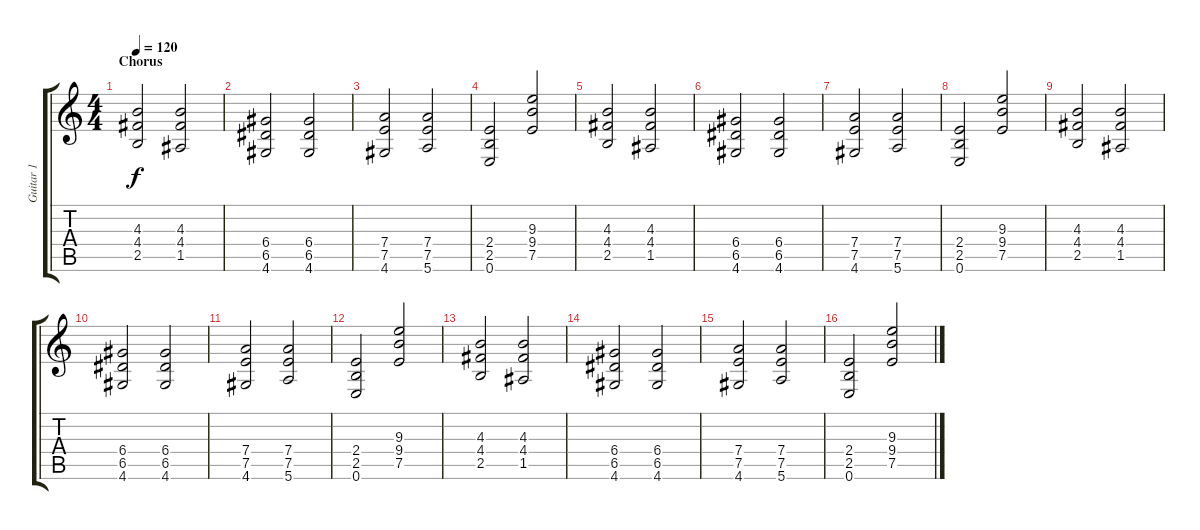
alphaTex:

\track ("Guitar 1" "Guitar 1") {instrument distortionguitar}
\staff {score tabs}
\tuning (E4 B3 G3 D3 A2 E2) {hide}
\ts (4 4)
\section ("" "Chorus")
\tempo 120
\clef g2
\ks c
(4.3 4.4 2.5).2{dy f} (4.3 4.4 1.5).2 |
(6.4 6.5 4.6).2 (6.4 6.5 4.6).2 |
(7.4 7.5 4.6).2 (7.4 7.5 5.6).2 |
(2.4 2.5 0.6).2 (9.3 9.4 7.5).2 |
(4.3 4.4 2.5).2 (4.3 4.4 1.5).2 |
(6.4 6.5 4.6).2 (6.4 6.5 4.6).2 |
(7.4 7.5 4.6).2 (7.4 7.5 5.6).2 |
(2.4 2.5 0.6).2 (9.3 9.4 7.5).2 |
(4.3 4.4 2.5).2 (4.3 4.4 1.5).2 |
(6.4 6.5 4.6).2 (6.4 6.5 4.6).2 |
(7.4 7.5 4.6).2 (7.4 7.5 5.6).2 |
(2.4 2.5 0.6).2 (9.3 9.4 7.5).2 |
(4.3 4.4 2.5).2 (4.3 4.4 1.5).2 |
(6.4 6.5 4.6).2 (6.4 6.5 4.6).2 |
(7.4 7.5 4.6).2 (7.4 7.5 5.6).2 |
(2.4 2.5 0.6).2 (9.3 9.4 7.5).2
